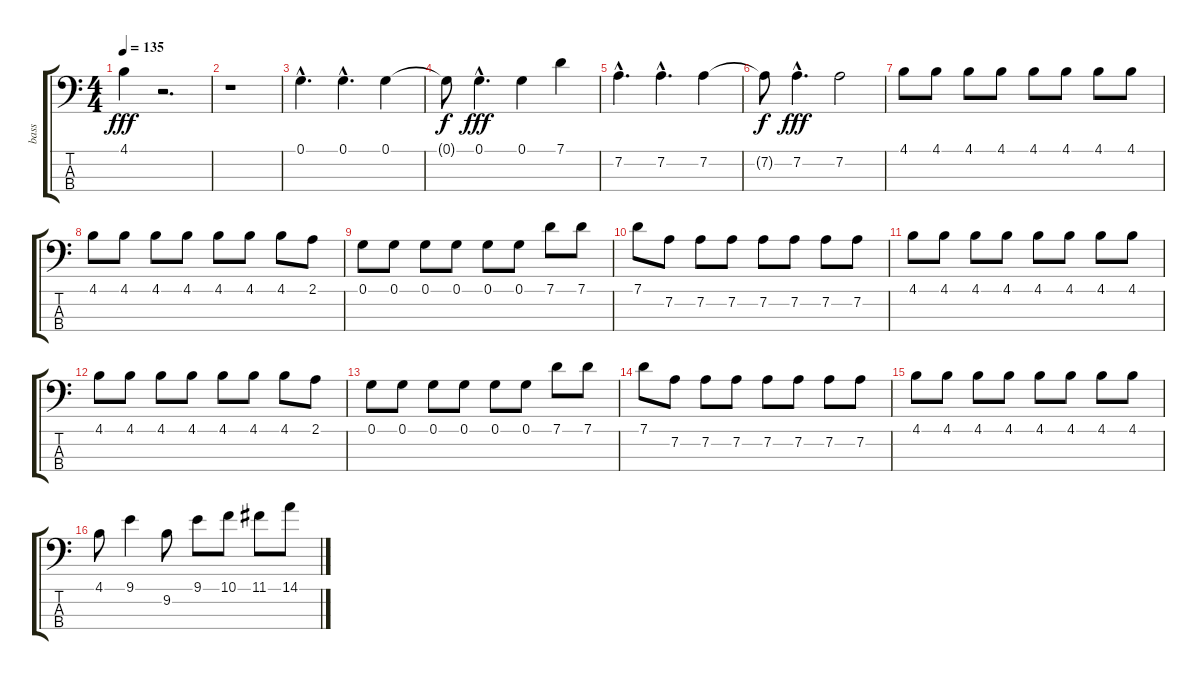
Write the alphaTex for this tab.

\track ("bass" "bass") {instrument electricbasspick}
\staff {score tabs}
\tuning (G2 D2 A1 E1) {hide}
\ts (4 4)
\tempo 135
\clef f4
\ks c
4.1.4{dy fff} r.2{d} |
r.1 |
0.1{hac}.4{d} 0.1{hac}.4{d} 0.1.4 |
0.1{t}.8{dy f} 0.1{hac}.4{d dy fff} 0.1.4 7.1.4 |
7.2{hac}.4{d} 7.2{hac}.4{d} 7.2.4 |
7.2{t}.8{dy f} 7.2{hac}.4{d dy fff} 7.2.2 |
4.1.8 4.1.8 4.1.8 4.1.8 4.1.8 4.1.8 4.1.8 4.1.8 |
4.1.8 4.1.8 4.1.8 4.1.8 4.1.8 4.1.8 4.1.8 2.1.8 |
0.1.8 0.1.8 0.1.8 0.1.8 0.1.8 0.1.8 7.1.8 7.1.8 |
7.1.8 7.2.8 7.2.8 7.2.8 7.2.8 7.2.8 7.2.8 7.2.8 |
4.1.8 4.1.8 4.1.8 4.1.8 4.1.8 4.1.8 4.1.8 4.1.8 |
4.1.8 4.1.8 4.1.8 4.1.8 4.1.8 4.1.8 4.1.8 2.1.8 |
0.1.8 0.1.8 0.1.8 0.1.8 0.1.8 0.1.8 7.1.8 7.1.8 |
7.1.8 7.2.8 7.2.8 7.2.8 7.2.8 7.2.8 7.2.8 7.2.8 |
4.1.8 4.1.8 4.1.8 4.1.8 4.1.8 4.1.8 4.1.8 4.1.8 |
4.1.8 9.1.4 9.2.8 9.1.8 10.1.8 11.1.8 14.1.8
